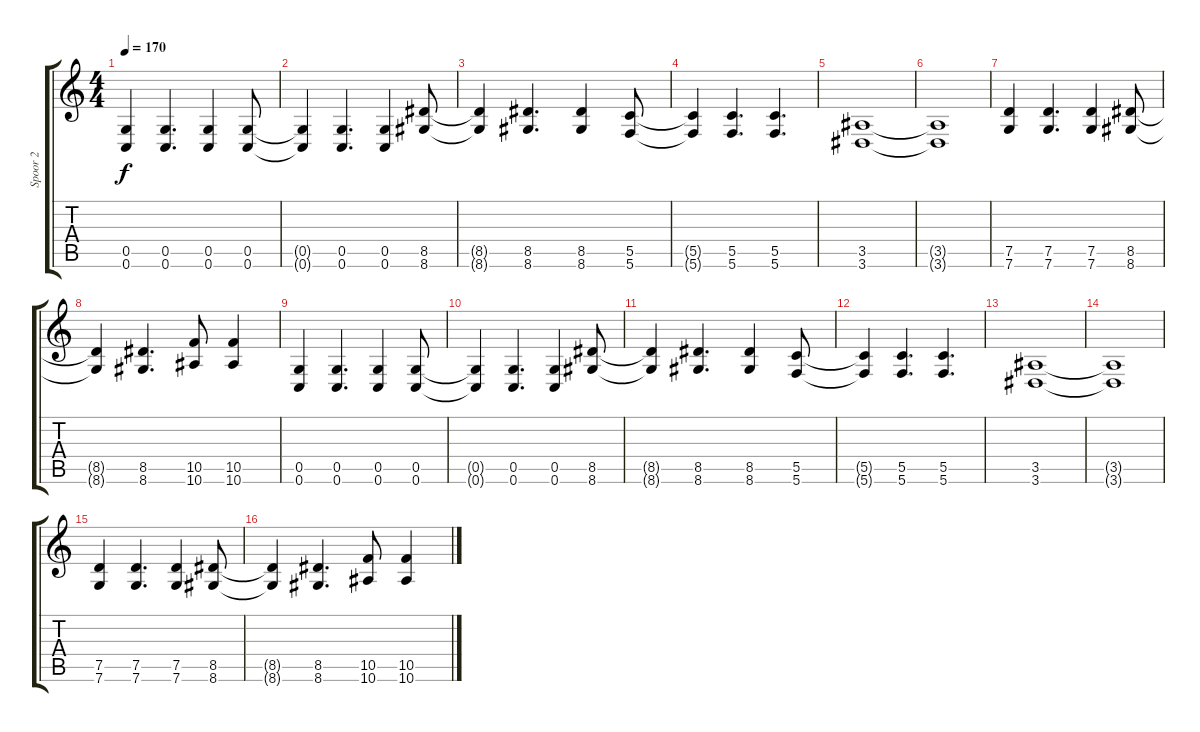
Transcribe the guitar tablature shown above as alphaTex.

\track ("Spoor 2" "Spoor 2") {instrument distortionguitar}
\staff {score tabs}
\tuning (D4 A3 F3 C3 G2 C2) {hide}
\ts (4 4)
\tempo 170
\clef g2
\ks c
(0.5 0.6).4{dy f} (0.5 0.6).4{d} (0.5 0.6).4 (0.5 0.6).8 |
(0.5{t} 0.6{t}).4 (0.5 0.6).4{d} (0.5 0.6).4 (8.5 8.6).8 |
(8.5{t} 8.6{t}).4 (8.5 8.6).4{d} (8.5 8.6).4 (5.5 5.6).8 |
(5.5{t} 5.6{t}).4 (5.5 5.6).4{d} (5.5 5.6).4{d} |
(3.5 3.6).1 |
(3.5{t} 3.6{t}).1 |
(7.5 7.6).4 (7.5 7.6).4{d} (7.5 7.6).4 (8.5 8.6).8 |
(8.5{t} 8.6{t}).4 (8.5 8.6).4{d} (10.5 10.6).8 (10.5 10.6).4 |
(0.5 0.6).4 (0.5 0.6).4{d} (0.5 0.6).4 (0.5 0.6).8 |
(0.5{t} 0.6{t}).4 (0.5 0.6).4{d} (0.5 0.6).4 (8.5 8.6).8 |
(8.5{t} 8.6{t}).4 (8.5 8.6).4{d} (8.5 8.6).4 (5.5 5.6).8 |
(5.5{t} 5.6{t}).4 (5.5 5.6).4{d} (5.5 5.6).4{d} |
(3.5 3.6).1 |
(3.5{t} 3.6{t}).1 |
(7.5 7.6).4 (7.5 7.6).4{d} (7.5 7.6).4 (8.5 8.6).8 |
(8.5{t} 8.6{t}).4 (8.5 8.6).4{d} (10.5 10.6).8 (10.5 10.6).4
